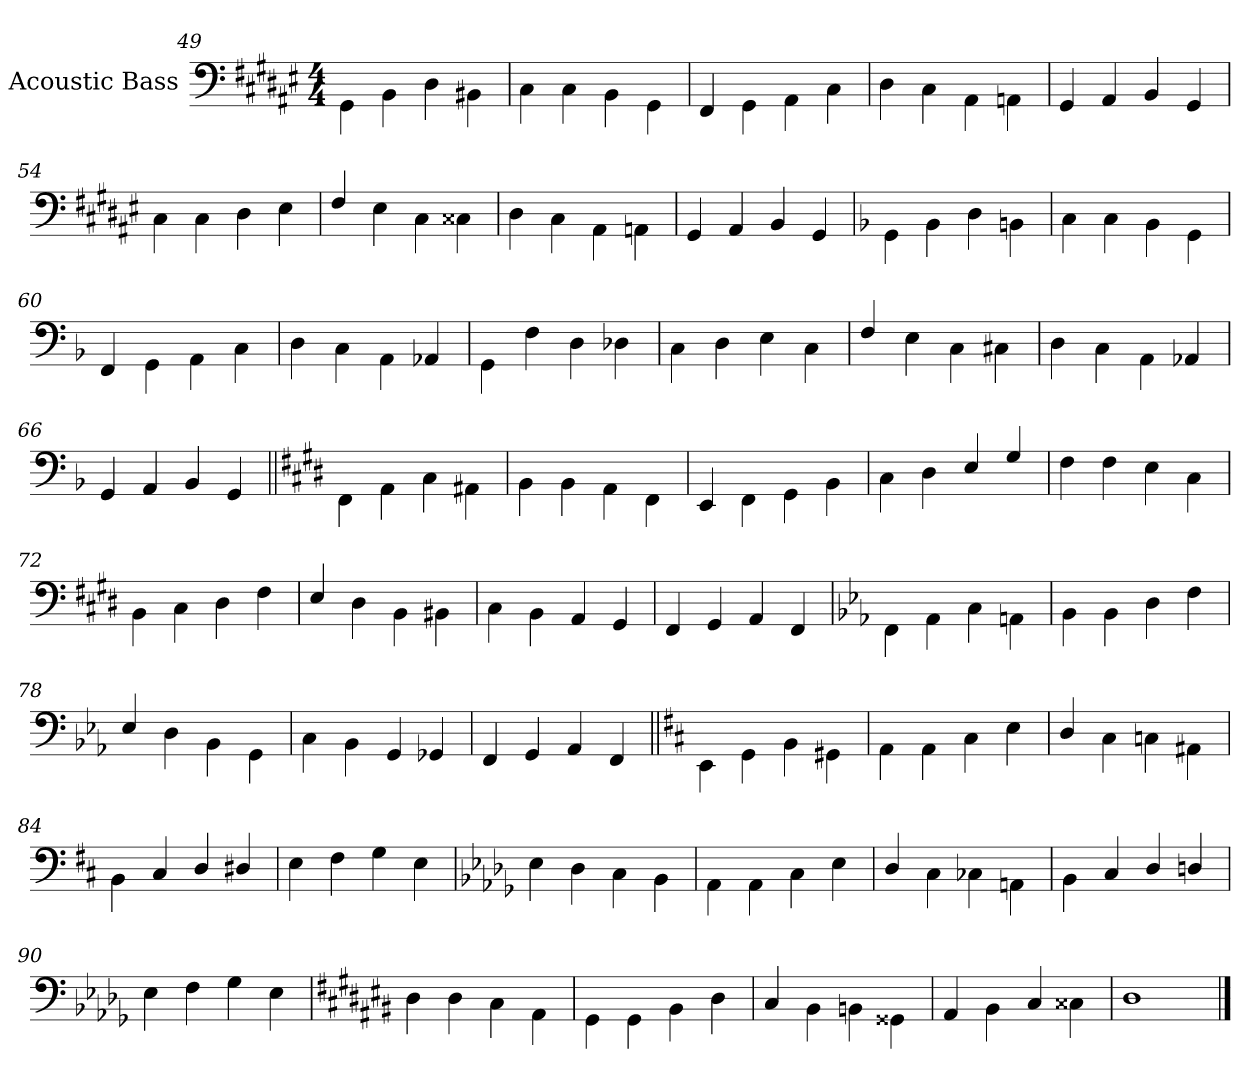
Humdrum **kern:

**kern
*part1
*staff1
*I"Acoustic Bass
*I'Bass
*clefF4
*ITrd7c12
*k[f#c#g#d#a#e#]
*M4/4
=49
4GGG#\
4BBB\
4DD#\
4BBB#X\
=50
4CC#\
4CC#\
4BBB\
4GGG#\
=51
4FFF#/
4GGG#\
4AAA#\
4CC#\
=52
4DD#\
4CC#\
4AAA#\
4AAAn\
=53
4GGG#/
4AAA#/
4BBB/
4GGG#/
=54
4CC#\
4CC#\
4DD#\
4EE#\
=55
4FF#/
4EE#\
4CC#\
4CC##X\
=56
4DD#\
4CC#\
4AAA#\
4AAAn\
=57
4GGG#/
4AAA#/
4BBB/
4GGG#/
=58
*k[b-]
4GGG\
4BBB-\
4DD\
4BBBn\
=59
4CC\
4CC\
4BBB-\
4GGG\
=60
4FFF/
4GGG\
4AAA\
4CC\
=61
4DD\
4CC\
4AAA\
4AAA-X/
=62
4GGG\
4FF\
4DD\
4DD-X\
=63
4CC\
4DD\
4EE\
4CC\
=64
4FF/
4EE\
4CC\
4CC#X\
=65
4DD\
4CC\
4AAA\
4AAA-X/
=66
4GGG/
4AAA/
4BBB-/
4GGG/
=67||
*k[f#c#g#d#]
4FFF#\
4AAA\
4CC#\
4AAA#X\
=68
4BBB\
4BBB\
4AAA\
4FFF#\
=69
4EEE/
4FFF#\
4GGG#\
4BBB\
=70
4CC#\
4DD#\
4EE/
4GG#/
=71
4FF#\
4FF#\
4EE\
4CC#\
=72
4BBB\
4CC#\
4DD#\
4FF#\
=73
4EE/
4DD#\
4BBB\
4BBB#X\
=74
4CC#\
4BBB\
4AAA/
4GGG#/
=75
4FFF#/
4GGG#/
4AAA/
4FFF#/
=76
*k[b-e-a-]
4FFF\
4AAA-\
4CC\
4AAAn\
=77
4BBB-\
4BBB-\
4DD\
4FF\
=78
4EE-/
4DD\
4BBB-\
4GGG\
=79
4CC\
4BBB-\
4GGG/
4GGG-X/
=80
4FFF/
4GGG/
4AAA-/
4FFF/
=81||
*k[f#c#]
4EEE\
4GGG\
4BBB\
4GGG#X\
=82
4AAA\
4AAA\
4CC#\
4EE\
=83
4DD/
4CC#\
4CCn\
4AAA#X\
=84
4BBB\
4CC#/
4DD/
4DD#X/
=85
4EE\
4FF#\
4GG\
4EE\
=86
*k[b-e-a-d-g-]
4EE-\
4DD-\
4CC\
4BBB-\
=87
4AAA-\
4AAA-\
4CC\
4EE-\
=88
4DD-/
4CC\
4CC-X\
4AAAn\
=89
4BBB-\
4CC/
4DD-/
4DDn/
=90
4EE-\
4FF\
4GG-\
4EE-\
=91
*k[f#c#g#d#a#e#b#]
4DD#\
4DD#\
4CC#\
4AAA#\
=92
4GGG#\
4GGG#\
4BBB#\
4DD#\
=93
4CC#/
4BBB#\
4BBBn\
4GGG##X\
=94
4AAA#/
4BBB#\
4CC#/
4CC##X\
=95
1DD#
==
*-
